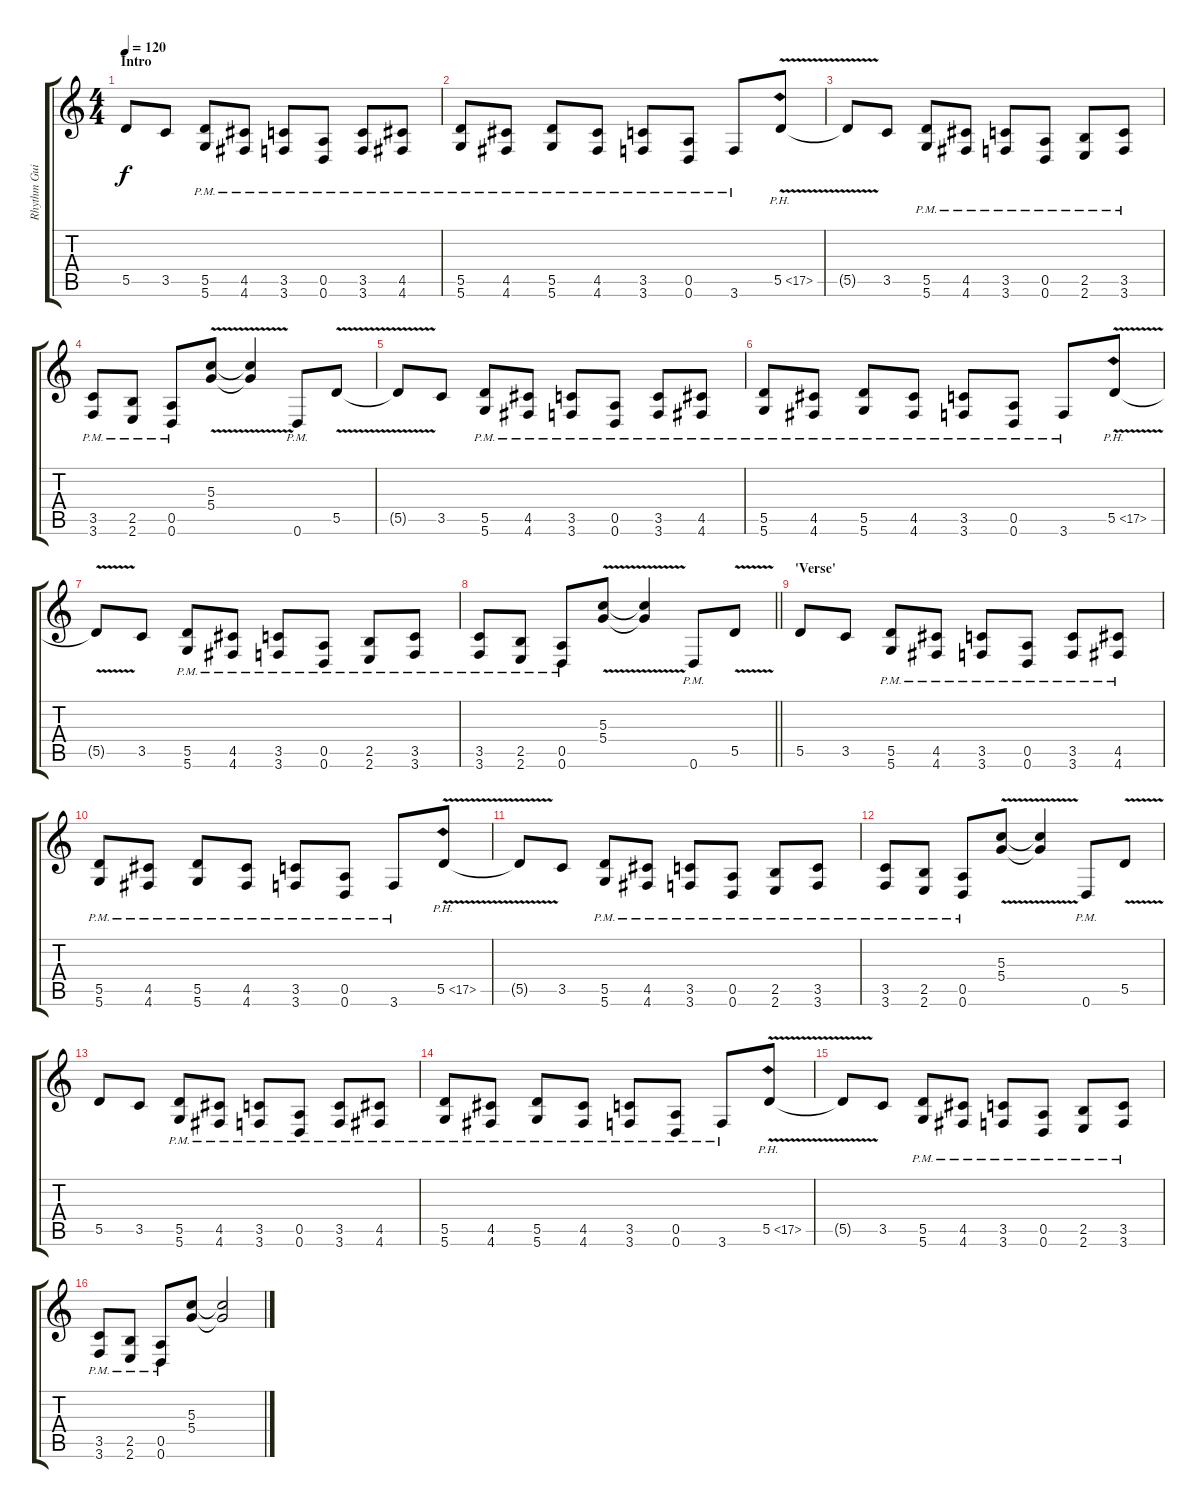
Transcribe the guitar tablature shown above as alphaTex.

\track ("Rhythm Guitar" "Rhythm Gui") {instrument distortionguitar}
\staff {score tabs}
\tuning (E4 B3 G3 D3 A2 D2) {hide}
\ts (4 4)
\section ("" "Intro")
\tempo 120
\clef g2
\ks c
5.5.8{dy f instrument distortionguitar} 3.5.8 (5.5{pm} 5.6{pm}).8 (4.5{pm} 4.6{pm}).8 (3.5{pm} 3.6{pm}).8 (0.5{pm} 0.6{pm}).8 (3.5{pm} 3.6{pm}).8 (4.5{pm} 4.6{pm}).8 |
(5.5{pm} 5.6{pm}).8 (4.5{pm} 4.6{pm}).8 (5.5{pm} 5.6{pm}).8 (4.5{pm} 4.6{pm}).8 (3.5{pm} 3.6{pm}).8 (0.5{pm} 0.6{pm}).8 3.6{pm}.8 5.5{ph 12 v}.8 |
5.5{t}.8 3.5.8 (5.5{pm} 5.6{pm}).8 (4.5{pm} 4.6{pm}).8 (3.5{pm} 3.6{pm}).8 (0.5{pm} 0.6{pm}).8 (2.5{pm} 2.6{pm}).8 (3.5{pm} 3.6{pm}).8 |
(3.5{pm} 3.6{pm}).8 (2.5{pm} 2.6{pm}).8 (0.5{pm} 0.6{pm}).8 (5.3{v} 5.4{v}).8 (5.3{t} 5.4{t}).4 0.6{pm}.8 5.5{v}.8 |
5.5{t}.8 3.5.8 (5.5{pm} 5.6{pm}).8 (4.5{pm} 4.6{pm}).8 (3.5{pm} 3.6{pm}).8 (0.5{pm} 0.6{pm}).8 (3.5{pm} 3.6{pm}).8 (4.5{pm} 4.6{pm}).8 |
(5.5{pm} 5.6{pm}).8 (4.5{pm} 4.6{pm}).8 (5.5{pm} 5.6{pm}).8 (4.5{pm} 4.6{pm}).8 (3.5{pm} 3.6{pm}).8 (0.5{pm} 0.6{pm}).8 3.6{pm}.8 5.5{ph 12 v}.8 |
5.5{t}.8 3.5.8 (5.5{pm} 5.6{pm}).8 (4.5{pm} 4.6{pm}).8 (3.5{pm} 3.6{pm}).8 (0.5{pm} 0.6{pm}).8 (2.5{pm} 2.6{pm}).8 (3.5{pm} 3.6{pm}).8 |
\barLineRight lightlight
(3.5{pm} 3.6{pm}).8 (2.5{pm} 2.6{pm}).8 (0.5{pm} 0.6{pm}).8 (5.3{v} 5.4{v}).8 (5.3{t} 5.4{t}).4 0.6{pm}.8 5.5{v}.8 |
\section ("" "'Verse'")
5.5.8 3.5.8 (5.5{pm} 5.6{pm}).8 (4.5{pm} 4.6{pm}).8 (3.5{pm} 3.6{pm}).8 (0.5{pm} 0.6{pm}).8 (3.5{pm} 3.6{pm}).8 (4.5{pm} 4.6{pm}).8 |
(5.5{pm} 5.6{pm}).8 (4.5{pm} 4.6{pm}).8 (5.5{pm} 5.6{pm}).8 (4.5{pm} 4.6{pm}).8 (3.5{pm} 3.6{pm}).8 (0.5{pm} 0.6{pm}).8 3.6{pm}.8 5.5{ph 12 v}.8 |
5.5{t}.8 3.5.8 (5.5{pm} 5.6{pm}).8 (4.5{pm} 4.6{pm}).8 (3.5{pm} 3.6{pm}).8 (0.5{pm} 0.6{pm}).8 (2.5{pm} 2.6{pm}).8 (3.5{pm} 3.6{pm}).8 |
(3.5{pm} 3.6{pm}).8 (2.5{pm} 2.6{pm}).8 (0.5{pm} 0.6{pm}).8 (5.3{v} 5.4{v}).8 (5.3{t} 5.4{t}).4 0.6{pm}.8 5.5{v}.8 |
5.5.8 3.5.8 (5.5{pm} 5.6{pm}).8 (4.5{pm} 4.6{pm}).8 (3.5{pm} 3.6{pm}).8 (0.5{pm} 0.6{pm}).8 (3.5{pm} 3.6{pm}).8 (4.5{pm} 4.6{pm}).8 |
(5.5{pm} 5.6{pm}).8 (4.5{pm} 4.6{pm}).8 (5.5{pm} 5.6{pm}).8 (4.5{pm} 4.6{pm}).8 (3.5{pm} 3.6{pm}).8 (0.5{pm} 0.6{pm}).8 3.6{pm}.8 5.5{ph 12 v}.8 |
5.5{t}.8 3.5.8 (5.5{pm} 5.6{pm}).8 (4.5{pm} 4.6{pm}).8 (3.5{pm} 3.6{pm}).8 (0.5{pm} 0.6{pm}).8 (2.5{pm} 2.6{pm}).8 (3.5{pm} 3.6{pm}).8 |
(3.5{pm} 3.6{pm}).8 (2.5{pm} 2.6{pm}).8 (0.5{pm} 0.6{pm}).8 (5.3 5.4).8 (5.3{t} 5.4{t}).2
